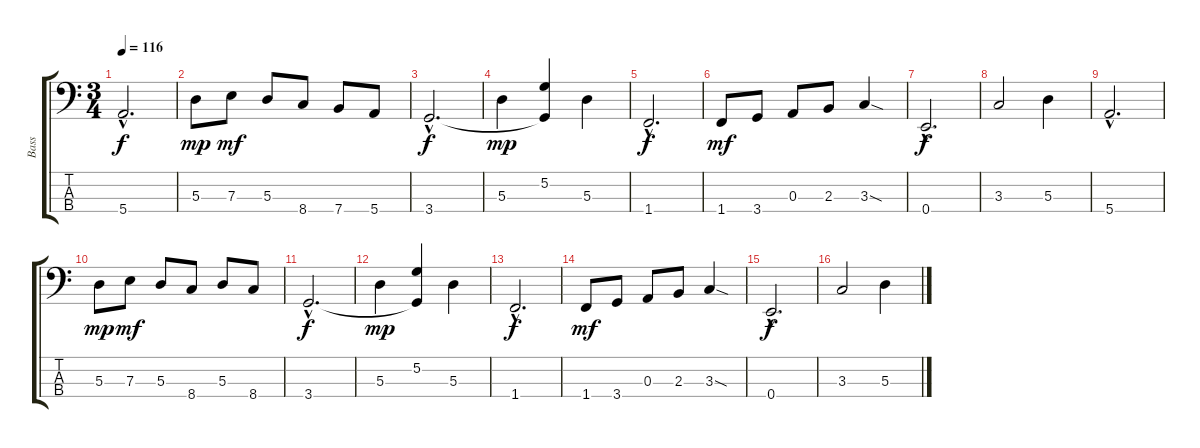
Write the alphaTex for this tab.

\track ("Bass" "Bass") {instrument acousticbass}
\staff {score tabs}
\tuning (G2 D2 A1 E1) {hide}
\ts (3 4)
\tempo 116
\clef f4
\ks c
5.4{hac}.2{d dy f} |
5.3.8{dy mp} 7.3.8{dy mf} 5.3.8 8.4.8 7.4.8 5.4.8 |
3.4{hac}.2{d dy f} |
5.3.4{dy mp} (5.2 3.4{t}).4 5.3.4 |
1.4{hac}.2{d dy f} |
1.4.8{dy mf} 3.4.8 0.3.8 2.3.8 3.3{sod}.4 |
0.4{hac}.2{d dy f} |
3.3.2 5.3.4 |
5.4{hac}.2{d} |
5.3.8{dy mp} 7.3.8{dy mf} 5.3.8 8.4.8 5.3.8 8.4.8 |
3.4{hac}.2{d dy f} |
5.3.4{dy mp} (5.2 3.4{t}).4 5.3.4 |
1.4{hac}.2{d dy f} |
1.4.8{dy mf} 3.4.8 0.3.8 2.3.8 3.3{sod}.4 |
0.4{hac}.2{d dy f} |
3.3.2 5.3.4
